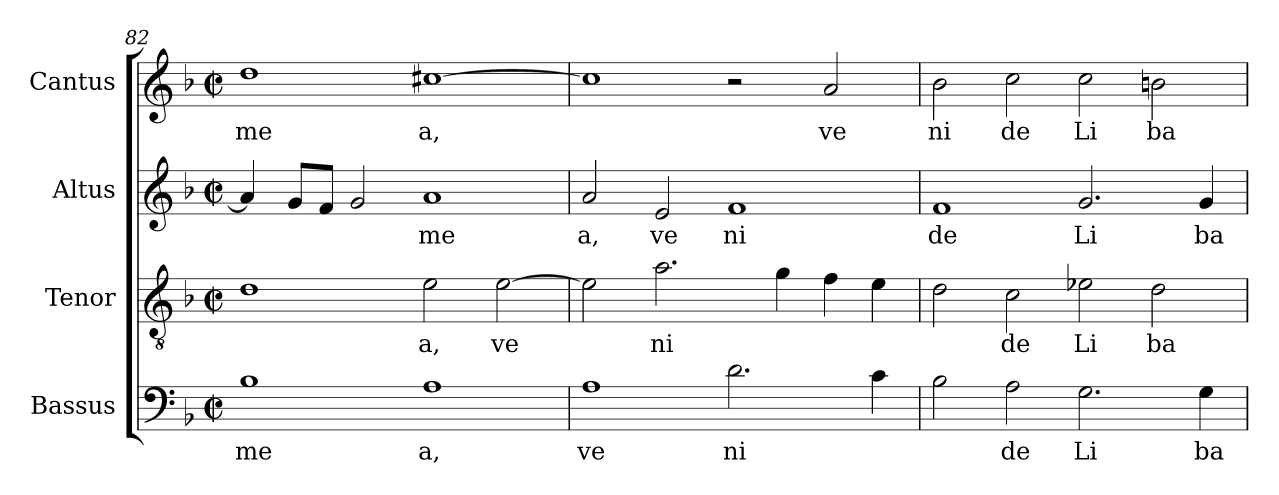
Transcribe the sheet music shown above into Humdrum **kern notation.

**kern	**text	**kern	**text	**kern	**text	**kern	**text
*part4	*part4	*part3	*part3	*part2	*part2	*part1	*part1
*staff4	*staff4	*staff3	*staff3	*staff2	*staff2	*staff1	*staff1
*I"Bassus	*	*I"Tenor	*	*I"Altus	*	*I"Cantus	*
*clefF4	*	*clefGv2	*	*clefG2	*	*clefG2	*
*k[b-]	*	*k[b-]	*	*k[b-]	*	*k[b-]	*
*F:	*	*F:	*	*F:	*	*F:	*
*M2/2	*	*M2/2	*	*M2/2	*	*M2/2	*
*met(c|)	*	*met(c|)	*	*met(c|)	*	*met(c|)	*
=82	=82	=82	=82	=82	=82	=82	=82
!	!LO:LY:b:cj	!	!LO:LY:b:cj	!	!LO:LY:b:cj	!	!LO:LY:b:cj
1B-	me	1d	.	4a/]	.	1dd	me
!	!	!	!	!	!LO:LY:b:cj	!	!
.	.	.	.	8g/L	.	.	.
!	!	!	!	!	!LO:LY:b:cj	!	!
.	.	.	.	8f/J	.	.	.
!	!	!	!	!	!LO:LY:b:cj	!	!
.	.	.	.	2g/	.	.	.
!	!LO:LY:b:cj	!	!LO:LY:b:cj	!	!LO:LY:b:cj	!	!LO:LY:b:cj
1A	a,	2e\	a,	1a	me	[>1cc#X	a,
!	!	!	!LO:LY:b:cj	!	!	!	!
.	.	[>2e\	ve	.	.	.	.
=83	=83	=83	=83	=83	=83	=83	=83
!	!LO:LY:b:cj	!	!LO:LY:b:cj	!	!LO:LY:b:cj	!	!LO:LY:b:cj
1A	ve	2e\]	.	2a/	a,	1cc#]	.
!	!	!	!LO:LY:b:cj	!	!LO:LY:b:cj	!	!
.	.	2.a\	ni	2e/	ve	.	.
!	!LO:LY:b:cj	!	!	!	!LO:LY:b:cj	!	!
2.d\	ni	.	.	1f	ni	2r	.
!	!	!	!LO:LY:b:cj	!	!	!	!
.	.	4g\	.	.	.	.	.
!	!	!	!LO:LY:b:cj	!	!	!	!LO:LY:b:cj
.	.	4f\	.	.	.	2a/	ve
!	!LO:LY:b:cj	!	!LO:LY:b:cj	!	!	!	!
4c\	.	4e\	.	.	.	.	.
=84	=84	=84	=84	=84	=84	=84	=84
!	!LO:LY:b:cj	!	!LO:LY:b:cj	!	!LO:LY:b:cj	!	!LO:LY:b:cj
2B-\	.	2d\	.	1f	de	2b-\	ni
!	!LO:LY:b:cj	!	!LO:LY:b:cj	!	!	!	!LO:LY:b:cj
2A\	de	2c\	de	.	.	2cc\	de
!	!LO:LY:b:cj	!	!LO:LY:b:cj	!	!LO:LY:b:cj	!	!LO:LY:b:cj
2.G\	Li	2e-X\	Li	2.g/	Li	2cc\	Li
!	!	!	!LO:LY:b:cj	!	!	!	!LO:LY:b:cj
.	.	2d\	ba	.	.	2bn\	ba
!	!LO:LY:b:cj	!	!	!	!LO:LY:b:cj	!	!
4G\	ba	.	.	4g/	ba	.	.
=	=	=	=	=	=	=	=
*-	*-	*-	*-	*-	*-	*-	*-
